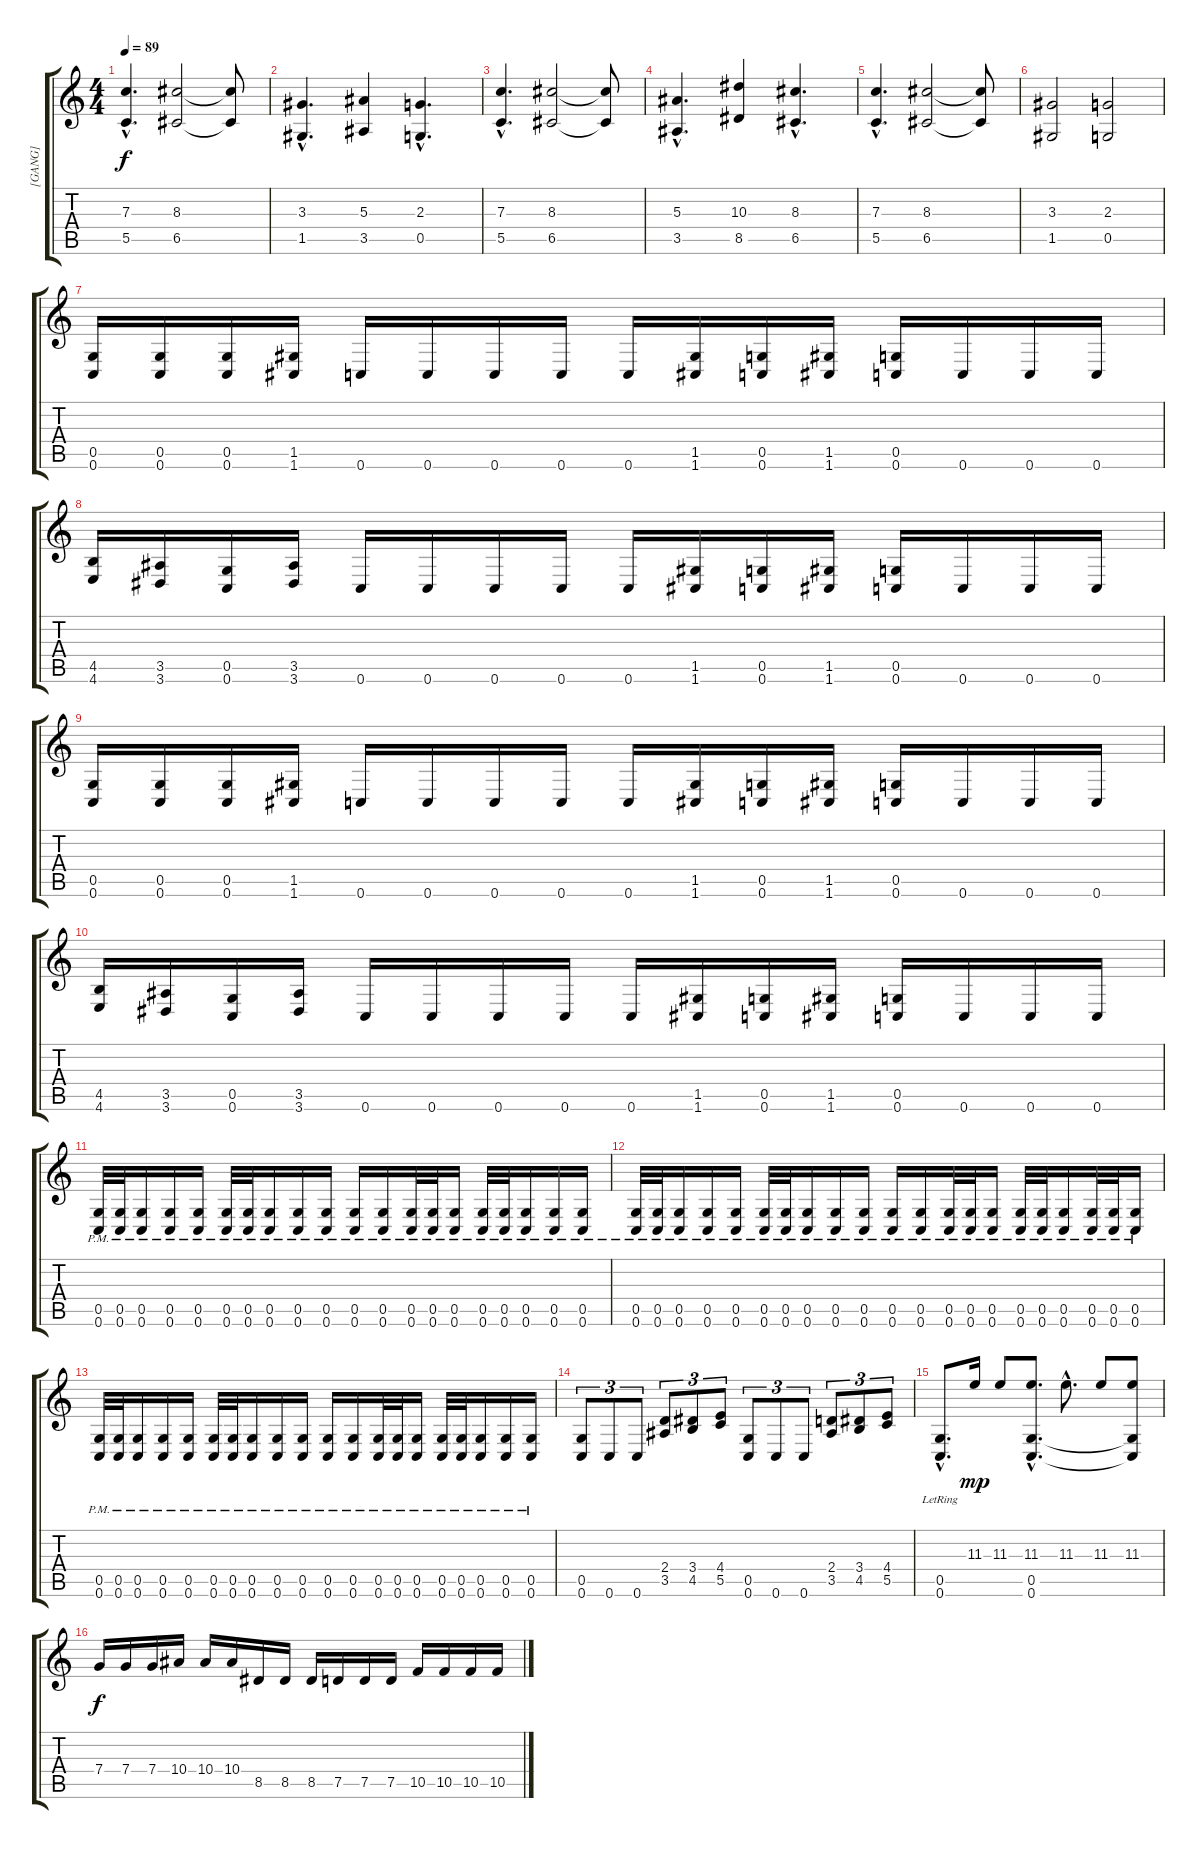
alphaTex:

\track ("[GANG]" "[GANG]") {instrument distortionguitar}
\staff {score tabs}
\tuning (D4 A3 F3 C3 G2 C2) {hide}
\ts (4 4)
\tempo 89
\clef g2
\ks c
(7.3{hac} 5.5{hac}).4{d dy f} (8.3 6.5).2 (8.3{t} 6.5{t}).8 |
(3.3{hac} 1.5{hac}).4{d} (5.3 3.5).4 (2.3{hac} 0.5{hac}).4{d} |
(7.3{hac} 5.5{hac}).4{d} (8.3 6.5).2 (8.3{t} 6.5{t}).8 |
(5.3{hac} 3.5{hac}).4{d} (10.3 8.5).4 (8.3{hac} 6.5{hac}).4{d} |
(7.3{hac} 5.5{hac}).4{d} (8.3 6.5).2 (8.3{t} 6.5{t}).8 |
(3.3 1.5).2 (2.3 0.5).2 |
(0.5 0.6).16 (0.5 0.6).16 (0.5 0.6).16 (1.5 1.6).16 0.6.16 0.6.16 0.6.16 0.6.16 0.6.16 (1.5 1.6).16 (0.5 0.6).16 (1.5 1.6).16 (0.5 0.6).16 0.6.16 0.6.16 0.6.16 |
(4.5 4.6).16 (3.5 3.6).16 (0.5 0.6).16 (3.5 3.6).16 0.6.16 0.6.16 0.6.16 0.6.16 0.6.16 (1.5 1.6).16 (0.5 0.6).16 (1.5 1.6).16 (0.5 0.6).16 0.6.16 0.6.16 0.6.16 |
(0.5 0.6).16 (0.5 0.6).16 (0.5 0.6).16 (1.5 1.6).16 0.6.16 0.6.16 0.6.16 0.6.16 0.6.16 (1.5 1.6).16 (0.5 0.6).16 (1.5 1.6).16 (0.5 0.6).16 0.6.16 0.6.16 0.6.16 |
(4.5 4.6).16 (3.5 3.6).16 (0.5 0.6).16 (3.5 3.6).16 0.6.16 0.6.16 0.6.16 0.6.16 0.6.16 (1.5 1.6).16 (0.5 0.6).16 (1.5 1.6).16 (0.5 0.6).16 0.6.16 0.6.16 0.6.16 |
(0.5{pm} 0.6).32 (0.5{pm} 0.6).32 (0.5{pm} 0.6).16 (0.5{pm} 0.6).16 (0.5{pm} 0.6).16 (0.5{pm} 0.6).32 (0.5{pm} 0.6).32 (0.5{pm} 0.6).16 (0.5{pm} 0.6).16 (0.5{pm} 0.6).16 (0.5{pm} 0.6).16 (0.5{pm} 0.6).16 (0.5{pm} 0.6).32 (0.5{pm} 0.6).32 (0.5{pm} 0.6).16 (0.5{pm} 0.6).32 (0.5{pm} 0.6).32 (0.5{pm} 0.6).16 (0.5{pm} 0.6).16 (0.5{pm} 0.6).16 |
(0.5{pm} 0.6).32 (0.5{pm} 0.6).32 (0.5{pm} 0.6).16 (0.5{pm} 0.6).16 (0.5{pm} 0.6).16 (0.5{pm} 0.6).32 (0.5{pm} 0.6).32 (0.5{pm} 0.6).16 (0.5{pm} 0.6).16 (0.5{pm} 0.6).16 (0.5{pm} 0.6).16 (0.5{pm} 0.6).16 (0.5{pm} 0.6).32 (0.5{pm} 0.6).32 (0.5{pm} 0.6).16 (0.5{pm} 0.6).32 (0.5{pm} 0.6).32 (0.5{pm} 0.6).16 (0.5{pm} 0.6).32 (0.5{pm} 0.6).32 (0.5{pm} 0.6).16 |
(0.5{pm} 0.6).32 (0.5{pm} 0.6).32 (0.5{pm} 0.6).16 (0.5{pm} 0.6).16 (0.5{pm} 0.6).16 (0.5{pm} 0.6).32 (0.5{pm} 0.6).32 (0.5{pm} 0.6).16 (0.5{pm} 0.6).16 (0.5{pm} 0.6).16 (0.5{pm} 0.6).16 (0.5{pm} 0.6).16 (0.5{pm} 0.6).32 (0.5{pm} 0.6).32 (0.5{pm} 0.6).16 (0.5{pm} 0.6).32 (0.5{pm} 0.6).32 (0.5{pm} 0.6).16 (0.5{pm} 0.6).16 (0.5{pm} 0.6).16 |
(0.5 0.6).8{tu (3 2)} 0.6.8{tu (3 2)} 0.6.8{tu (3 2)} (2.4 3.5).8{tu (3 2)} (3.4 4.5).8{tu (3 2)} (4.4 5.5).8{tu (3 2)} (0.5 0.6).8{tu (3 2)} 0.6.8{tu (3 2)} 0.6.8{tu (3 2)} (2.4 3.5).8{tu (3 2)} (3.4 4.5).8{tu (3 2)} (4.4 5.5).8{tu (3 2)} |
(0.5{hac lr} 0.6{hac lr}).8{d} 11.3.16{dy mp} 11.3.8 (11.3{hac} 0.5{hac} 0.6{hac}).8{d} 11.3{hac}.8{d} 11.3.8 (11.3 0.5{t} 0.6{t}).8 |
7.4.16{dy f} 7.4.16 7.4.16 10.4.16 10.4.16 10.4.16 8.5.16 8.5.16 8.5.16 7.5.16 7.5.16 7.5.16 10.5.16 10.5.16 10.5.16 10.5.16
